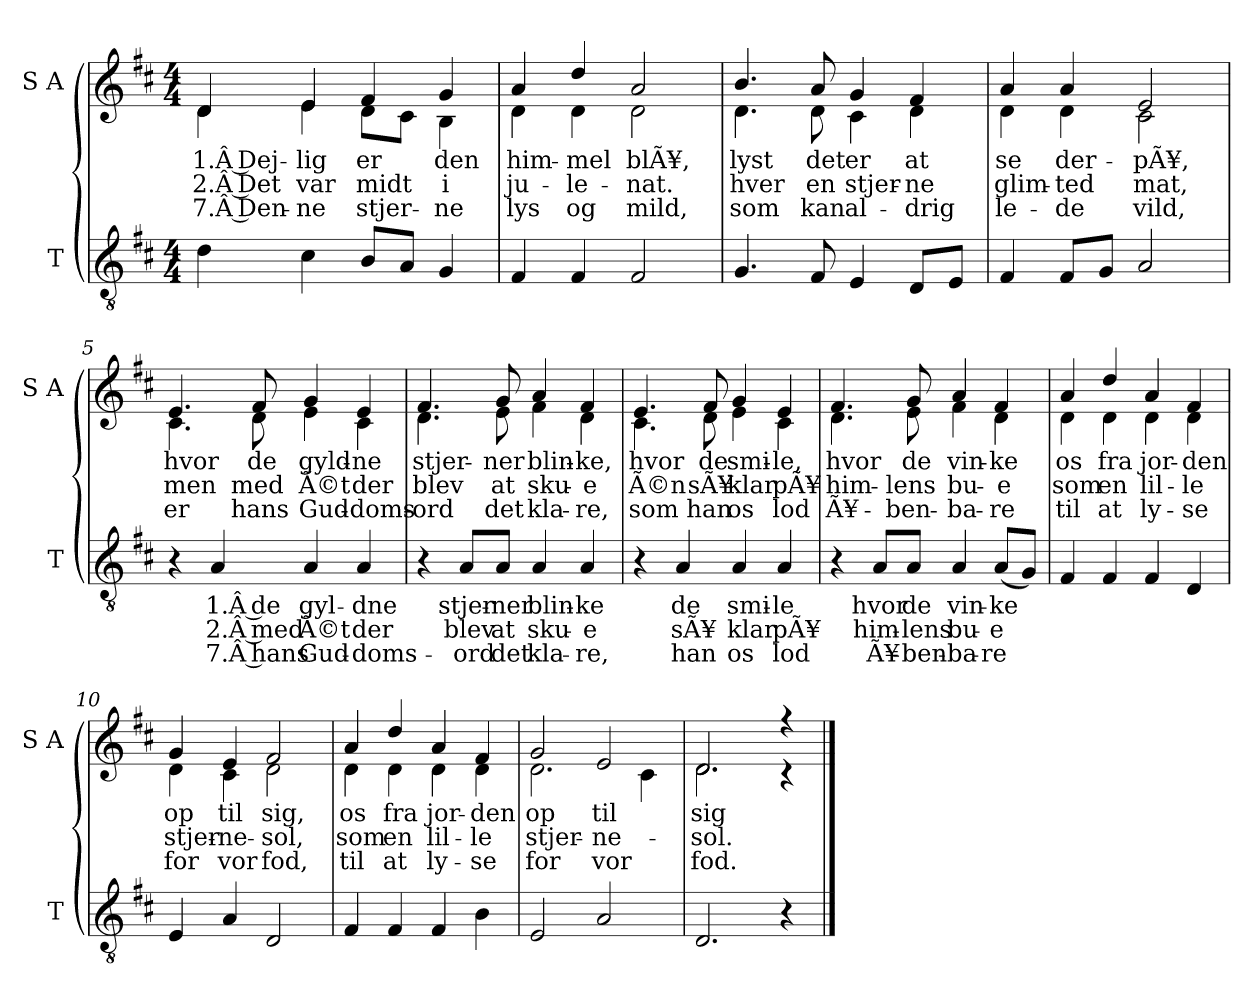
**kern	**text	**text	**text	**kern	**text	**text	**text
*part2	*part2	*part2	*part2	*part1	*part1	*part1	*part1
*staff2	*staff2	*staff2	*staff2	*staff1	*staff1	*staff1	*staff1
*I"T	*	*	*	*I"S A	*	*	*
*I'T	*	*	*	*I'S A	*	*	*
*clefGv2	*	*	*	*clefG2	*	*	*
*k[f#c#]	*	*	*	*k[f#c#]	*	*	*
*M4/4	*	*	*	*M4/4	*	*	*
=1	=1	=1	=1	=1	=1	=1	=1
!	!	!	!	!	!LO:LY:b	!LO:LY:b	!LO:LY:b
*	*	*	*	*^	*	*	*
4d\	.	.	.	4d/	4d\	1.Â Dej-	2.Â Det	7.Â Den-
!	!	!	!	!	!	!LO:LY:b	!LO:LY:b	!LO:LY:b
4c#\	.	.	.	4e/	4e\	-lig	var	-ne
!	!	!	!	!	!	!LO:LY:b	!LO:LY:b	!LO:LY:b
8B/L	.	.	.	4f#/	8d\L	er	midt	stjer-
8A/J	.	.	.	.	8c#\J	.	.	.
!	!	!	!	!	!	!LO:LY:b	!LO:LY:b	!LO:LY:b
4G/	.	.	.	4g/	4B\	den	i	-ne
=2	=2	=2	=2	=2	=2	=2	=2	=2
!	!	!	!	!	!	!LO:LY:b	!LO:LY:b	!LO:LY:b
4F#/	.	.	.	4a/	4d\	him-	ju-	lys
!	!	!	!	!	!	!LO:LY:b	!LO:LY:b	!LO:LY:b
4F#/	.	.	.	4dd/	4d\	-mel	-le-	og
!	!	!	!	!	!	!LO:LY:b	!LO:LY:b	!LO:LY:b
2F#/	.	.	.	2a/	2d\	blÃ¥,	-nat.	mild,
=3	=3	=3	=3	=3	=3	=3	=3	=3
!	!	!	!	!	!	!LO:LY:b	!LO:LY:b	!LO:LY:b
4.G/	.	.	.	4.b/	4.d\	lyst	hver	som
!	!	!	!	!	!	!LO:LY:b	!LO:LY:b	!LO:LY:b
8F#/	.	.	.	8a/	8d\	det	en	kan
!	!	!	!	!	!	!LO:LY:b	!LO:LY:b	!LO:LY:b
4E/	.	.	.	4g/	4c#\	er	stjer-	al-
!	!	!	!	!	!	!LO:LY:b	!LO:LY:b	!LO:LY:b
8D/L	.	.	.	4f#/	4d\	at	-ne	-drig
8E/J	.	.	.	.	.	.	.	.
=4	=4	=4	=4	=4	=4	=4	=4	=4
!	!	!	!	!	!	!LO:LY:b	!LO:LY:b	!LO:LY:b
4F#/	.	.	.	4a/	4d\	se	glim-	le-
!	!	!	!	!	!	!LO:LY:b	!LO:LY:b	!LO:LY:b
8F#/L	.	.	.	4a/	4d\	der-	-ted	-de
8G/J	.	.	.	.	.	.	.	.
!	!	!	!	!	!	!LO:LY:b	!LO:LY:b	!LO:LY:b
2A/	.	.	.	2e/	2c#\	-pÃ¥,	mat,	vild,
=5	=5	=5	=5	=5	=5	=5	=5	=5
!	!	!	!	!	!	!LO:LY:b	!LO:LY:b	!LO:LY:b
4r	.	.	.	4.e/	4.c#\	hvor	men	er
!	!LO:LY:b	!LO:LY:b	!LO:LY:b	!	!	!	!	!
4A/	1.Â de	2.Â med	7.Â hans	.	.	.	.	.
!	!	!	!	!	!	!LO:LY:b	!LO:LY:b	!LO:LY:b
.	.	.	.	8f#/	8d\	de	med	hans
!	!LO:LY:b	!LO:LY:b	!LO:LY:b	!	!	!LO:LY:b	!LO:LY:b	!LO:LY:b
4A/	gyl-	Ã©t	Gud-	4g/	4e\	gyld-	Ã©t	Gud-
!	!LO:LY:b	!LO:LY:b	!LO:LY:b	!	!	!LO:LY:b	!LO:LY:b	!LO:LY:b
4A/	-dne	der	-doms-	4e/	4c#\	-ne	der	-doms-
!!LO:LB:g=z	!!
=6	=6	=6	=6	=6	=6	=6	=6	=6
!	!	!	!	!	!	!LO:LY:b	!LO:LY:b	!LO:LY:b
4r	.	.	.	4.f#/	4.d\	stjer-	blev	-ord
!	!LO:LY:b	!LO:LY:b	!LO:LY:b	!	!	!	!	!
8A/L	stjer-	blev	ord	.	.	.	.	.
!	!LO:LY:b	!LO:LY:b	!LO:LY:b	!	!	!LO:LY:b	!LO:LY:b	!LO:LY:b
8A/J	-ner	at	det	8g/	8e\	-ner	at	det
!	!LO:LY:b	!LO:LY:b	!LO:LY:b	!	!	!LO:LY:b	!LO:LY:b	!LO:LY:b
4A/	blin-	sku-	kla-	4a/	4f#\	blin-	sku-	kla-
!	!LO:LY:b	!LO:LY:b	!LO:LY:b	!	!	!LO:LY:b	!LO:LY:b	!LO:LY:b
4A/	-ke	-e	-re,	4f#/	4d\	-ke,	-e	-re,
=7	=7	=7	=7	=7	=7	=7	=7	=7
!	!	!	!	!	!	!LO:LY:b	!LO:LY:b	!LO:LY:b
4r	.	.	.	4.e/	4.c#\	hvor	Ã©n	som
!	!LO:LY:b	!LO:LY:b	!LO:LY:b	!	!	!	!	!
4A/	de	sÃ¥	han	.	.	.	.	.
!	!	!	!	!	!	!LO:LY:b	!LO:LY:b	!LO:LY:b
.	.	.	.	8f#/	8d\	de	sÃ¥	han
!	!LO:LY:b	!LO:LY:b	!LO:LY:b	!	!	!LO:LY:b	!LO:LY:b	!LO:LY:b
4A/	smi-	klar	os	4g/	4e\	smi-	klar	os
!	!LO:LY:b	!LO:LY:b	!LO:LY:b	!	!	!LO:LY:b	!LO:LY:b	!LO:LY:b
4A/	-le	pÃ¥	lod	4e/	4c#\	-le,	pÃ¥	lod
=8	=8	=8	=8	=8	=8	=8	=8	=8
!	!	!	!	!	!	!LO:LY:b	!LO:LY:b	!LO:LY:b
4r	.	.	.	4.f#/	4.d\	hvor	him-	Ã¥-
!	!LO:LY:b	!LO:LY:b	!LO:LY:b	!	!	!	!	!
8A/L	hvor	him-	Ã¥-	.	.	.	.	.
!	!LO:LY:b	!LO:LY:b	!LO:LY:b	!	!	!LO:LY:b	!LO:LY:b	!LO:LY:b
8A/J	de	-lens	-ben-	8g/	8e\	de	-lens	-ben-
!	!LO:LY:b	!LO:LY:b	!LO:LY:b	!	!	!LO:LY:b	!LO:LY:b	!LO:LY:b
4A/	vin-	bu-	-ba-	4a/	4f#\	vin-	bu-	-ba-
!	!LO:LY:b	!LO:LY:b	!LO:LY:b	!	!	!LO:LY:b	!LO:LY:b	!LO:LY:b
(8A/L	-ke	-e	-re	4f#/	4d\	-ke	-e	-re
8G/J)	.	.	.	.	.	.	.	.
=9	=9	=9	=9	=9	=9	=9	=9	=9
!	!	!	!	!	!	!LO:LY:b	!LO:LY:b	!LO:LY:b
4F#/	.	.	.	4a/	4d\	os	som	til
!	!	!	!	!	!	!LO:LY:b	!LO:LY:b	!LO:LY:b
4F#/	.	.	.	4dd/	4d\	fra	en	at
!	!	!	!	!	!	!LO:LY:b	!LO:LY:b	!LO:LY:b
4F#/	.	.	.	4a/	4d\	jor-	lil-	ly-
!	!	!	!	!	!	!LO:LY:b	!LO:LY:b	!LO:LY:b
4D/	.	.	.	4f#/	4d\	-den	-le	-se
=10	=10	=10	=10	=10	=10	=10	=10	=10
!	!	!	!	!	!	!LO:LY:b	!LO:LY:b	!LO:LY:b
4E/	.	.	.	4g/	4d\	op	stjer-	for
!	!	!	!	!	!	!LO:LY:b	!LO:LY:b	!LO:LY:b
4A/	.	.	.	4e/	4c#\	til	-ne-	vor
!	!	!	!	!	!	!LO:LY:b	!LO:LY:b	!LO:LY:b
2D/	.	.	.	2f#/	2d\	sig,	-sol,	fod,
!!LO:LB:g=z	!!
=11	=11	=11	=11	=11	=11	=11	=11	=11
!	!	!	!	!	!	!LO:LY:b	!LO:LY:b	!LO:LY:b
4F#/	.	.	.	4a/	4d\	os	som	til
!	!	!	!	!	!	!LO:LY:b	!LO:LY:b	!LO:LY:b
4F#/	.	.	.	4dd/	4d\	fra	en	at
!	!	!	!	!	!	!LO:LY:b	!LO:LY:b	!LO:LY:b
4F#/	.	.	.	4a/	4d\	jor-	lil-	ly-
!	!	!	!	!	!	!LO:LY:b	!LO:LY:b	!LO:LY:b
4B\	.	.	.	4f#/	4d\	-den	-le	-se
=12	=12	=12	=12	=12	=12	=12	=12	=12
!	!	!	!	!	!	!LO:LY:b	!LO:LY:b	!LO:LY:b
2E/	.	.	.	2g/	2.d\	op	stjer-	for
!	!	!	!	!	!	!LO:LY:b	!LO:LY:b	!LO:LY:b
2A/	.	.	.	2e/	.	til	-ne-	vor
.	.	.	.	.	4c#\	.	.	.
=13	=13	=13	=13	=13	=13	=13	=13	=13
!	!	!	!	!	!	!LO:LY:b	!LO:LY:b	!LO:LY:b
2.D/	.	.	.	2.d/	2.d\	sig	-sol.	fod.
4r	.	.	.	4r	4r	.	.	.
*	*	*	*	*v	*v	*	*	*
==	==	==	==	==	==	==	==
*-	*-	*-	*-	*-	*-	*-	*-
